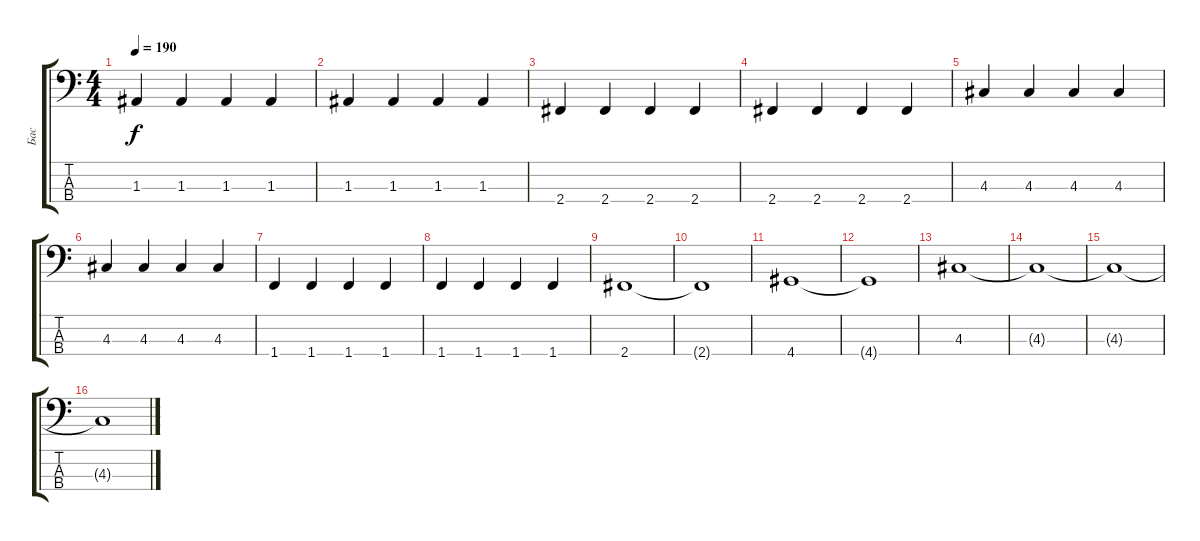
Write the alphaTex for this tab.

\track ("Бас" "Бас") {instrument electricbassfinger}
\staff {score tabs}
\tuning (G2 D2 A1 E1) {hide}
\ts (4 4)
\tempo 190
\clef f4
\ks c
1.3.4{dy f} 1.3.4 1.3.4 1.3.4 |
1.3.4 1.3.4 1.3.4 1.3.4 |
2.4.4 2.4.4 2.4.4 2.4.4 |
2.4.4 2.4.4 2.4.4 2.4.4 |
4.3.4 4.3.4 4.3.4 4.3.4 |
4.3.4 4.3.4 4.3.4 4.3.4 |
1.4.4 1.4.4 1.4.4 1.4.4 |
1.4.4 1.4.4 1.4.4 1.4.4 |
2.4.1 |
2.4{t}.1 |
4.4.1 |
4.4{t}.1 |
4.3.1 |
4.3{t}.1 |
4.3{t}.1 |
4.3{t}.1
